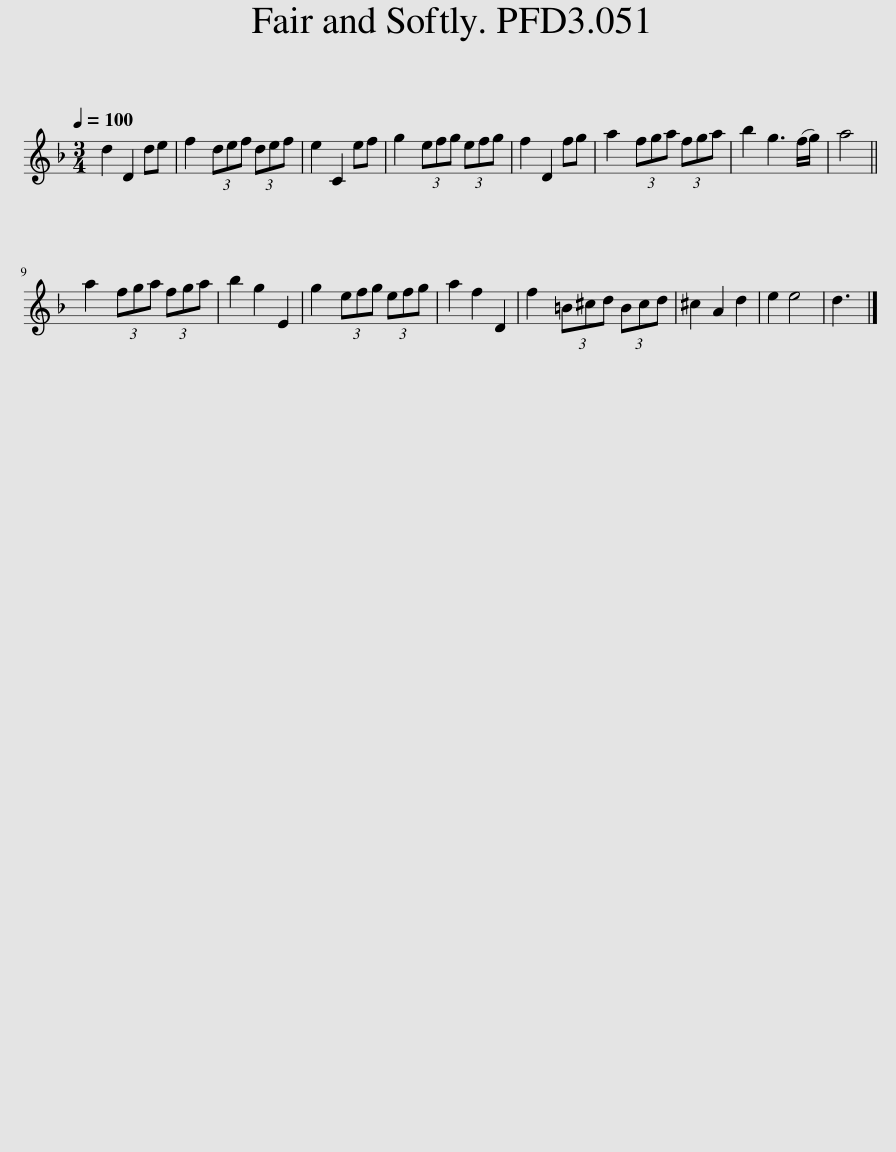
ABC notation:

X:1
L:1/8
Q:1/4=100
M:3/4
I:linebreak $
K:Dmin
V:1 treble
V:1
 d2 D2 de | f2 (3def (3def | e2 C2 ef | g2 (3efg (3efg | f2 D2 fg | %5
 a2 (3fga (3fga | b2 g3 (f/g/) | a4 ||$ a2 (3fga (3fga | b2 g2 E2 | %10
 g2 (3efg (3efg | a2 f2 D2 | f2 (3=B^cd (3Bcd | ^c2 A2 d2 | e2 e4 | %15
 d3 |] %16
